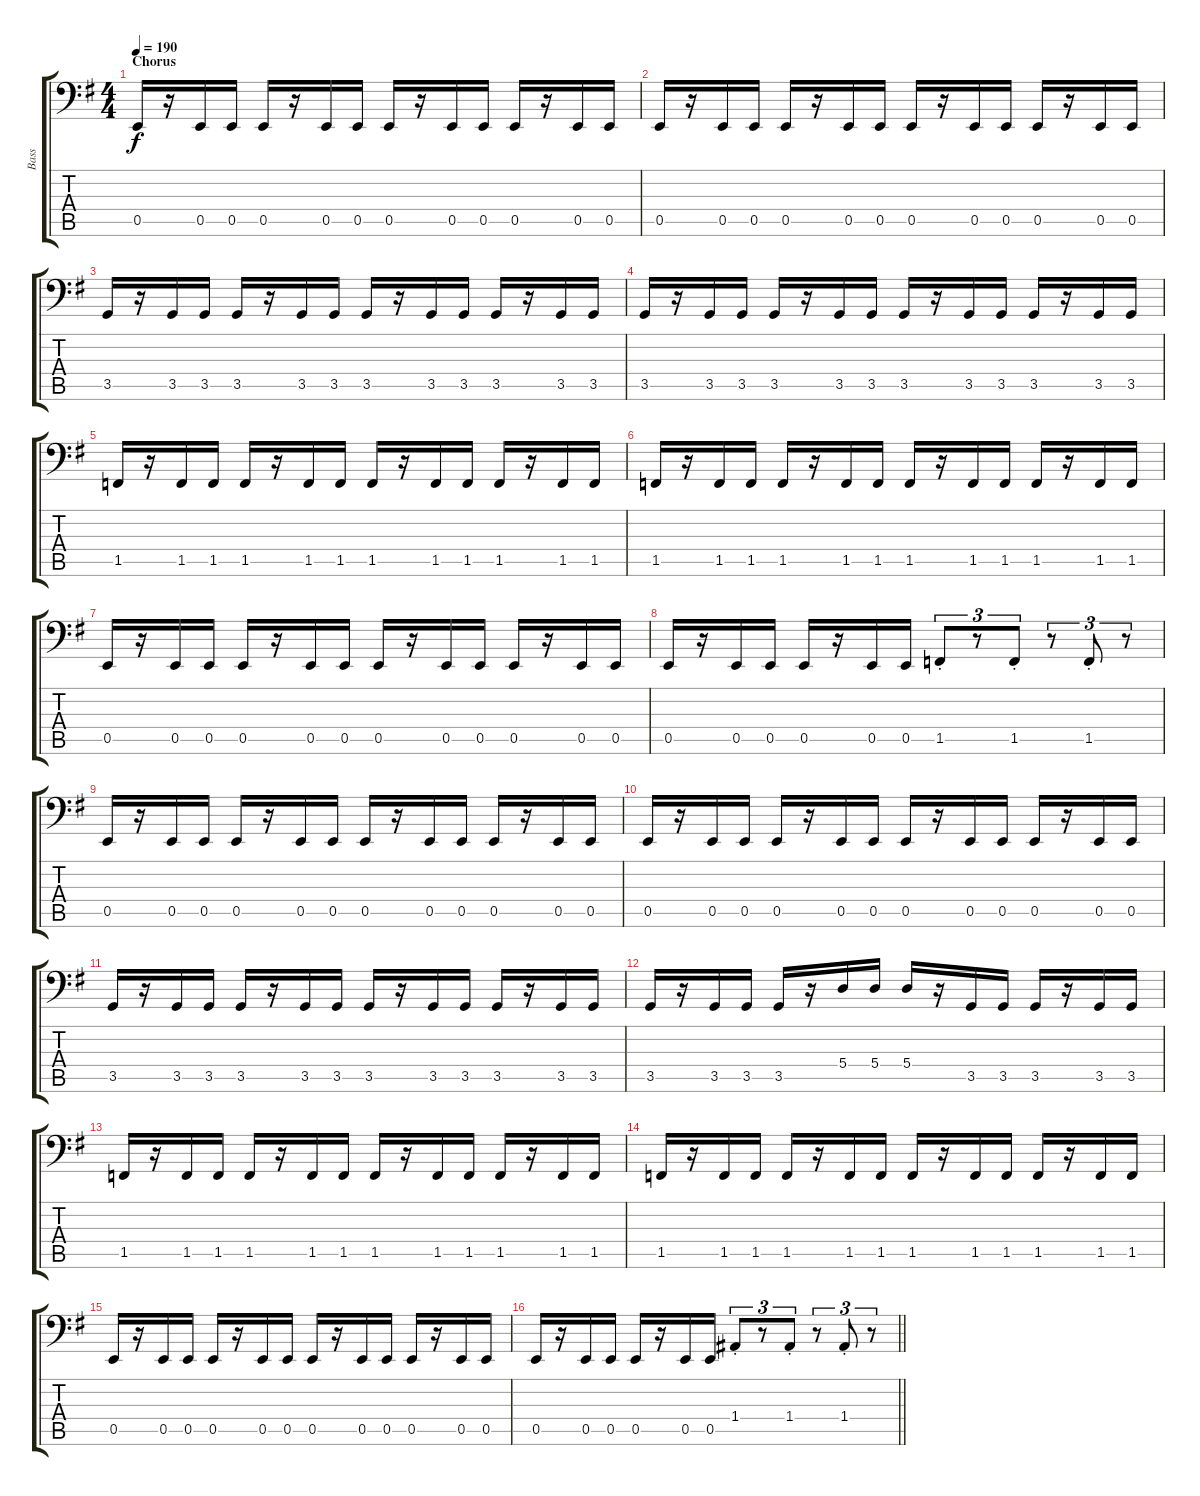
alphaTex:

\track ("Bass" "Bass") {instrument electricbassfinger}
\staff {score tabs}
\tuning (B2 G2 D2 A1 E1 B0) {hide}
\ts (4 4)
\section ("" "Chorus")
\tempo 190
\clef f4
\ks g
0.5.16{dy f} r.16 0.5.16 0.5.16 0.5.16 r.16 0.5.16 0.5.16 0.5.16 r.16 0.5.16 0.5.16 0.5.16 r.16 0.5.16 0.5.16 |
0.5.16 r.16 0.5.16 0.5.16 0.5.16 r.16 0.5.16 0.5.16 0.5.16 r.16 0.5.16 0.5.16 0.5.16 r.16 0.5.16 0.5.16 |
3.5.16 r.16 3.5.16 3.5.16 3.5.16 r.16 3.5.16 3.5.16 3.5.16 r.16 3.5.16 3.5.16 3.5.16 r.16 3.5.16 3.5.16 |
3.5.16 r.16 3.5.16 3.5.16 3.5.16 r.16 3.5.16 3.5.16 3.5.16 r.16 3.5.16 3.5.16 3.5.16 r.16 3.5.16 3.5.16 |
1.5.16 r.16 1.5.16 1.5.16 1.5.16 r.16 1.5.16 1.5.16 1.5.16 r.16 1.5.16 1.5.16 1.5.16 r.16 1.5.16 1.5.16 |
1.5.16 r.16 1.5.16 1.5.16 1.5.16 r.16 1.5.16 1.5.16 1.5.16 r.16 1.5.16 1.5.16 1.5.16 r.16 1.5.16 1.5.16 |
0.5.16 r.16 0.5.16 0.5.16 0.5.16 r.16 0.5.16 0.5.16 0.5.16 r.16 0.5.16 0.5.16 0.5.16 r.16 0.5.16 0.5.16 |
0.5.16 r.16 0.5.16 0.5.16 0.5.16 r.16 0.5.16 0.5.16 1.5{st}.8{tu (3 2)} r.8{tu (3 2)} 1.5{st}.8{tu (3 2)} r.8{tu (3 2)} 1.5{st}.8{tu (3 2)} r.8{tu (3 2)} |
0.5.16 r.16 0.5.16 0.5.16 0.5.16 r.16 0.5.16 0.5.16 0.5.16 r.16 0.5.16 0.5.16 0.5.16 r.16 0.5.16 0.5.16 |
0.5.16 r.16 0.5.16 0.5.16 0.5.16 r.16 0.5.16 0.5.16 0.5.16 r.16 0.5.16 0.5.16 0.5.16 r.16 0.5.16 0.5.16 |
3.5.16 r.16 3.5.16 3.5.16 3.5.16 r.16 3.5.16 3.5.16 3.5.16 r.16 3.5.16 3.5.16 3.5.16 r.16 3.5.16 3.5.16 |
3.5.16 r.16 3.5.16 3.5.16 3.5.16 r.16 5.4.16 5.4.16 5.4.16 r.16 3.5.16 3.5.16 3.5.16 r.16 3.5.16 3.5.16 |
1.5.16 r.16 1.5.16 1.5.16 1.5.16 r.16 1.5.16 1.5.16 1.5.16 r.16 1.5.16 1.5.16 1.5.16 r.16 1.5.16 1.5.16 |
1.5.16 r.16 1.5.16 1.5.16 1.5.16 r.16 1.5.16 1.5.16 1.5.16 r.16 1.5.16 1.5.16 1.5.16 r.16 1.5.16 1.5.16 |
0.5.16 r.16 0.5.16 0.5.16 0.5.16 r.16 0.5.16 0.5.16 0.5.16 r.16 0.5.16 0.5.16 0.5.16 r.16 0.5.16 0.5.16 |
\barLineRight lightlight
0.5.16 r.16 0.5.16 0.5.16 0.5.16 r.16 0.5.16 0.5.16 1.4{st}.8{tu (3 2)} r.8{tu (3 2)} 1.4{st}.8{tu (3 2)} r.8{tu (3 2)} 1.4{st}.8{tu (3 2)} r.8{tu (3 2)}
